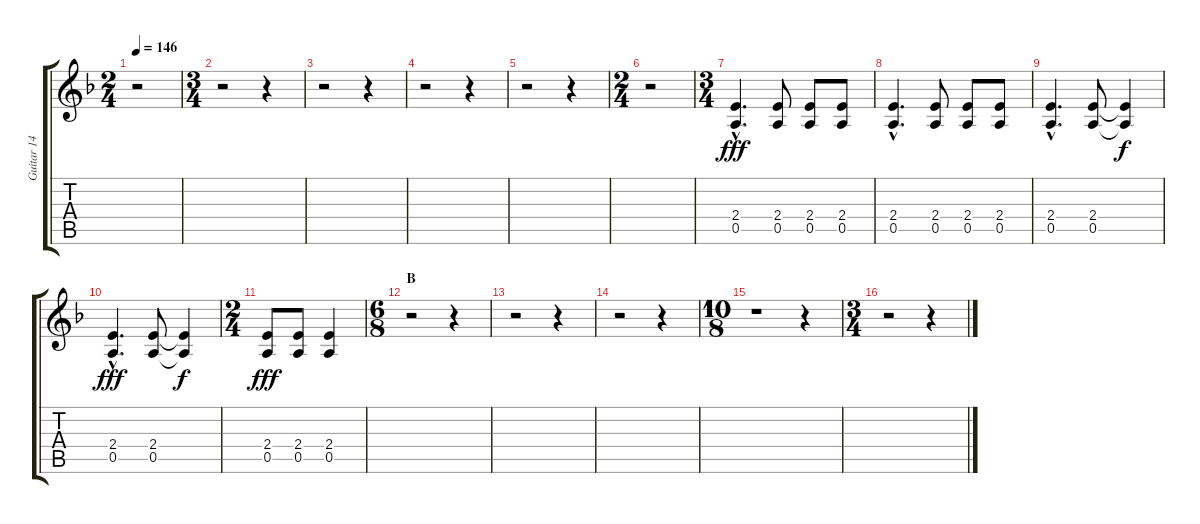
\track ("Guitar 14" "Guitar 14") {instrument distortionguitar}
\staff {score tabs}
\tuning (E4 B3 G3 D3 A2 E2) {hide}
\ts (2 4)
\tempo 146
\clef g2
\ks f
r.2{dy fff} |
\ts (3 4)
r.2 r.4 |
r.2 r.4 |
r.2 r.4 |
r.2 r.4 |
\ts (2 4)
r.2 |
\ts (3 4)
(2.4{hac} 0.5{hac}).4{d} (2.4 0.5).8 (2.4 0.5).8 (2.4 0.5).8 |
(2.4{hac} 0.5{hac}).4{d} (2.4 0.5).8 (2.4 0.5).8 (2.4 0.5).8 |
(2.4{hac} 0.5{hac}).4{d} (2.4 0.5).8 (2.4{t} 0.5{t}).4{dy f} |
(2.4{hac} 0.5{hac}).4{d dy fff} (2.4 0.5).8 (2.4{t} 0.5{t}).4{dy f} |
\ts (2 4)
(2.4 0.5).8{dy fff} (2.4 0.5).8 (2.4 0.5).4 |
\ts (6 8)
\section ("" "B")
r.2 r.4 |
r.2 r.4 |
r.2 r.4 |
\ts (10 8)
r.1 r.4 |
\ts (3 4)
r.2 r.4
